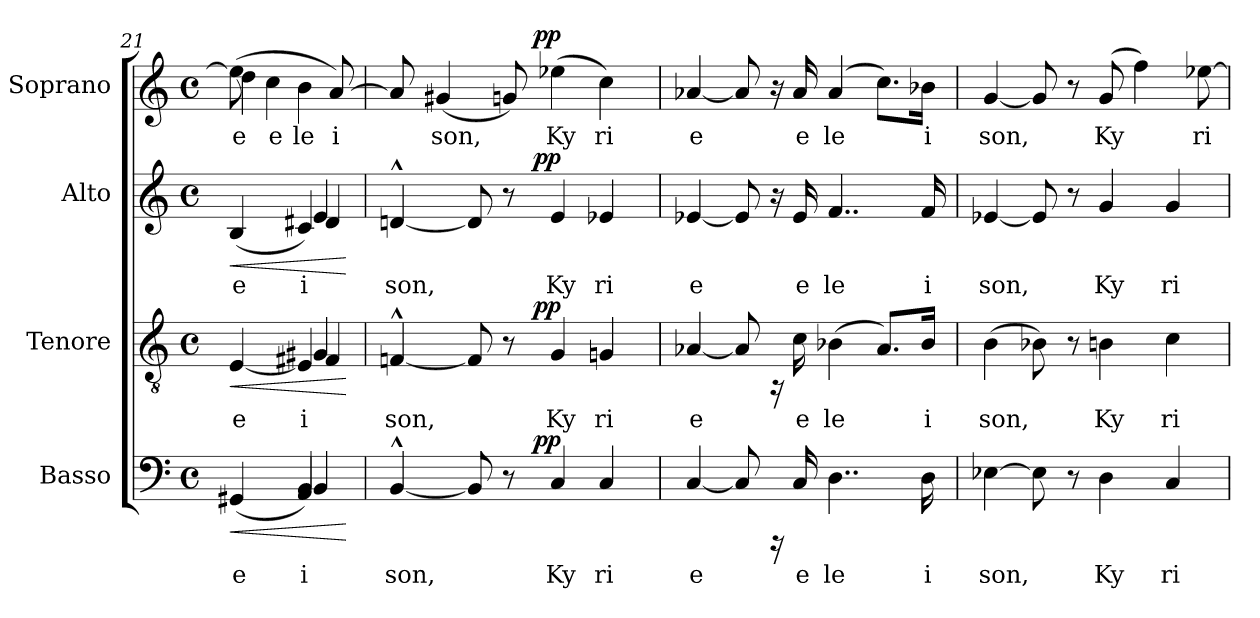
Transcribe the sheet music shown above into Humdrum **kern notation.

**kern	**text	**dynam	**kern	**text	**dynam	**kern	**text	**dynam	**kern	**text	**dynam
*part4	*part4	*part4	*part3	*part3	*part3	*part2	*part2	*part2	*part1	*part1	*part1
*staff4	*staff4	*staff4	*staff3	*staff3	*staff3	*staff2	*staff2	*staff2	*staff1	*staff1	*staff1
*I"Basso	*	*	*I"Tenore	*	*	*I"Alto	*	*	*I"Soprano	*	*
*clefF4	*	*	*clefGv2	*	*	*clefG2	*	*	*clefG2	*	*
*M4/4	*	*	*M4/4	*	*	*M4/4	*	*	*M4/4	*	*
*met(c)	*	*	*met(c)	*	*	*met(c)	*	*	*met(c)	*	*
=21	=21	=21	=21	=21	=21	=21	=21	=21	=21	=21	=21
!	!LO:LY:b:cj	!LO:HP:b	!	!LO:LY:b:cj	!LO:HP:b	!	!LO:LY:b:cj	!LO:HP:b	!	!LO:LY:b:cj	!
*^	*	*	*^	*	*	*^	*	*	*^	*	*
*	*^	*	*	*	*^	*	*	*	*^	*	*	*	*	*	*
(<4GG#X/	4ryy	4ryy	e	<	[<4E/	4ryy	4ryy	e	<	(<4B/	4ryy	4ryy	e	<	(>8ee\]	4dd\	e	.
!	!	!	!	!	!	!	!	!	!	!	!	!	!	!	!	!	!LO:LY:b:cj	!
.	.	.	.	.	.	.	.	.	.	.	.	.	.	.	4cc\	.	e	.
!	!	!	!LO:LY:b:cj	!	!	!	!	!	!	!	!	!	!	!	!	!	!	!
!	!	!	!LO:LY:b:cj	!	!	!	!	!	!	!	!	!	!	!	!	!	!	!
!	!	!	!LO:LY:b:cj	!	!	!	!	!LO:LY:b:cj	!	!	!	!	!	!	!	!	!	!
!	!	!	!	!	!	!	!	!LO:LY:b:cj	!	!	!	!	!	!	!	!	!	!
!	!	!	!	!	!	!	!	!LO:LY:b:cj	!	!	!	!	!LO:LY:b:cj	!	!	!	!	!
!	!	!	!	!	!	!	!	!	!	!	!	!	!LO:LY:b:cj	!	!	!	!	!
!	!	!	!	!	!	!	!	!	!	!	!	!	!LO:LY:b:cj	!	!	!	!LO:LY:b:cj	!
4AA/)	(<4BB/	4BB/)	i	.	4E/]	(<4G#X/	4F#X/)	i	.	4c/)	(<4e/	4d#X/)	i	.	.	4b\	le	.
!	!	!	!	!	!	!	!	!	!	!	!	!	!	!	!	!	!LO:LY:b:rj	!
.	.	.	.	.	.	.	.	.	.	.	.	.	.	.	[<8a/)	.	i	.
*v	*v	*v	*	*	*	*	*	*	*	*v	*v	*v	*	*	*v	*v	*	*
*	*	*	*v	*v	*v	*	*	*	*	*	*	*	*
.	.	[	.	.	[	.	.	[	.	.	.
=22	=22	=22	=22	=22	=22	=22	=22	=22	=22	=22	=22
!	!LO:LY:b	!	!	!LO:LY:b	!	!	!LO:LY:b	!	!	!	!
*^	*	*	*^	*	*	*^	*	*	*^	*	*
[<4BB^^>/	4ryy	son,	.	[<4Fn^^>/	4ryy	son,	.	[<4dn^^>/	4ryy	son,	.	8a/]	4ryy	.	.
!	!	!	!	!	!	!	!	!	!	!	!	!	!	!LO:LY:b	!
.	.	.	.	.	.	.	.	.	.	.	.	(<4g#X/	.	son,	.
8BB/]	8ryy	.	.	8F/]	8ryy	.	.	8d/]	8ryy	.	.	.	8ryy	.	.
8r	16ryy	.	.	8r	16ryy	.	.	8r	16ryy	.	.	8gn/)	16ryy	.	.
.	64ryy	.	.	.	64ryy	.	.	.	64ryy	.	.	.	64ryy	.	.
!	!	!	!LO:DY:a	!	!	!	!LO:DY:a	!	!	!	!LO:DY:a	!	!	!	!LO:DY:a
.	2ryy	.	pp	.	2ryy	.	pp	.	2ryy	.	pp	.	2ryy	.	pp
!	!	!LO:LY:b:cj	!	!	!	!LO:LY:b:cj	!	!	!	!LO:LY:b:cj	!	!	!	!LO:LY:b:cj	!
4C/	.	Ky	.	4G/	.	Ky	.	4e/	.	Ky	.	(>4ee-X\	.	Ky	.
!	!	!LO:LY:b:cj	!	!	!	!LO:LY:b:cj	!	!	!	!LO:LY:b:cj	!	!	!	!LO:LY:b:cj	!
4C/	.	ri	.	4Gn/	.	ri	.	4e-X/	.	ri	.	4cc\)	.	ri	.
.	32.ryy	.	.	.	32.ryy	.	.	.	32.ryy	.	.	.	32.ryy	.	.
!!LO:LB:g=z
=23	=23	=23	=23	=23	=23	=23	=23	=23	=23	=23	=23	=23	=23	=23	=23
!	!	!LO:LY:b:cj	!	!	!	!LO:LY:b:cj	!	!	!	!LO:LY:b:cj	!	!	!	!LO:LY:b:cj	!
*v	*v	*	*	*	*	*	*	*v	*v	*	*	*v	*v	*	*
*	*	*	*v	*v	*	*	*	*	*	*	*	*
[<4C/	e	.	[<4A-X/	e	.	[<4e-X/	e	.	[<4a-X/	e	.
8C/]	.	.	8A-/]	.	.	8e-/]	.	.	8a-/]	.	.
16rEEE	.	.	16rAA	.	.	16ra	.	.	16ra	.	.
!	!LO:LY:b:cj	!	!	!LO:LY:b:cj	!	!	!LO:LY:b:cj	!	!	!LO:LY:b:cj	!
16C/	e	.	16c\	e	.	16e-/	e	.	16a-/	e	.
!	!LO:LY:b:cj	!	!	!LO:LY:b:cj	!	!	!LO:LY:b:cj	!	!	!LO:LY:b:cj	!
4..D\	le	.	(>4B-X\	le	.	4..f/	le	.	(>4a-/	le	.
.	.	.	8.A-/L)	.	.	.	.	.	8.cc\L)	.	.
!	!LO:LY:b:cj	!	!	!LO:LY:b:cj	!	!	!LO:LY:b:cj	!	!	!LO:LY:b:cj	!
16D\	i	.	16B-/Jk	i	.	16f/	i	.	16b-X\Jk	i	.
=24	=24	=24	=24	=24	=24	=24	=24	=24	=24	=24	=24
!	!LO:LY:b	!	!	!LO:LY:b	!	!	!LO:LY:b	!	!	!LO:LY:b	!
[>4E-X\	son,	.	(>4B\	son,	.	[<4e-X/	son,	.	[<4g/	son,	.
8E-\]	.	.	8B-X\)	.	.	8e-/]	.	.	8g/]	.	.
8r	.	.	8r	.	.	8r	.	.	8r	.	.
!	!LO:LY:b:cj	!	!	!LO:LY:b:cj	!	!	!LO:LY:b:cj	!	!	!LO:LY:b	!
4D\	Ky	.	4Bn\	Ky	.	4g/	Ky	.	(>8g/	Ky	.
.	.	.	.	.	.	.	.	.	4ff\)	.	.
!	!LO:LY:b:cj	!	!	!LO:LY:b:cj	!	!	!LO:LY:b:cj	!	!	!	!
4C/	ri	.	4c\	ri	.	4g/	ri	.	.	.	.
!	!	!	!	!	!	!	!	!	!	!LO:LY:b:cj	!
.	.	.	.	.	.	.	.	.	[>8ee-X\	ri	.
=	=	=	=	=	=	=	=	=	=	=	=
*-	*-	*-	*-	*-	*-	*-	*-	*-	*-	*-	*-
